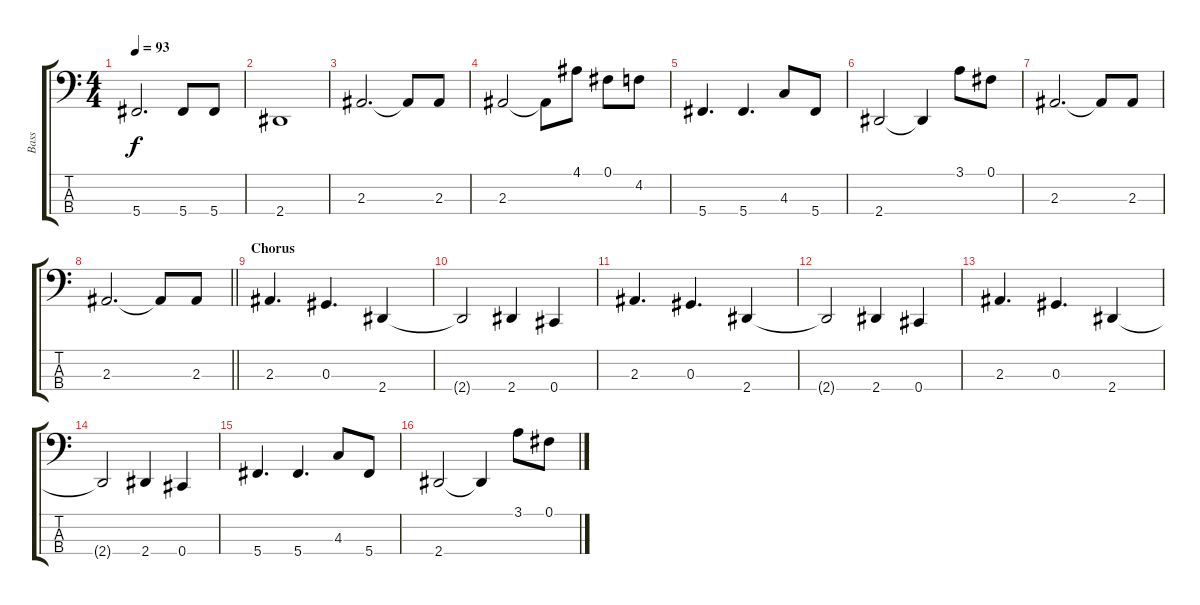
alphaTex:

\track ("Bass" "Bass") {instrument electricbasspick bank 255}
\staff {score tabs}
\tuning (Gb2 Db2 Ab1 Db1) {hide}
\ts (4 4)
\tempo 93
\clef f4
\ks c
5.4.2{d dy f} 5.4.8 5.4.8 |
2.4.1 |
2.3.2{d} 2.3{t}.8 2.3.8 |
2.3.2 2.3{t}.8 4.1.8 0.1.8 4.2.8 |
5.4.4{d} 5.4.4{d} 4.3.8 5.4.8 |
2.4.2 2.4{t}.4 3.1.8 0.1.8 |
2.3.2{d} 2.3{t}.8 2.3.8 |
\barLineRight lightlight
2.3.2{d} 2.3{t}.8 2.3.8 |
\section ("" "Chorus")
2.3.4{d} 0.3.4{d} 2.4.4 |
2.4{t}.2 2.4.4 0.4.4 |
2.3.4{d} 0.3.4{d} 2.4.4 |
2.4{t}.2 2.4.4 0.4.4 |
2.3.4{d} 0.3.4{d} 2.4.4 |
2.4{t}.2 2.4.4 0.4.4 |
5.4.4{d} 5.4.4{d} 4.3.8 5.4.8 |
2.4.2 2.4{t}.4 3.1.8 0.1.8
